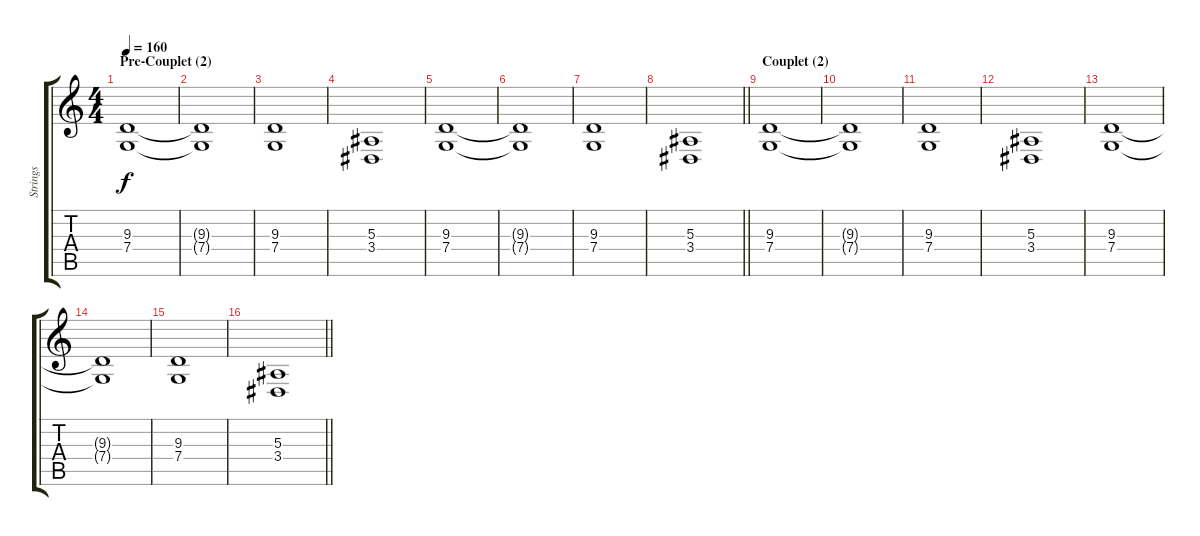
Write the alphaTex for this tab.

\track ("Strings" "Strings") {instrument stringensemble1}
\staff {score tabs}
\tuning (D4 A3 F3 C3 G2 D2) {hide}
\ts (4 4)
\section ("" "Pre-Couplet (2)")
\tempo 160
\clef g2
\ks c
(9.3 7.4).1{dy f} |
(9.3{t} 7.4{t}).1 |
(9.3 7.4).1 |
(5.3 3.4).1 |
(9.3 7.4).1 |
(9.3{t} 7.4{t}).1 |
(9.3 7.4).1 |
\barLineRight lightlight
(5.3 3.4).1 |
\section ("" "Couplet (2)")
(9.3 7.4).1 |
(9.3{t} 7.4{t}).1 |
(9.3 7.4).1 |
(5.3 3.4).1 |
(9.3 7.4).1 |
(9.3{t} 7.4{t}).1 |
(9.3 7.4).1 |
\barLineRight lightlight
(5.3 3.4).1
